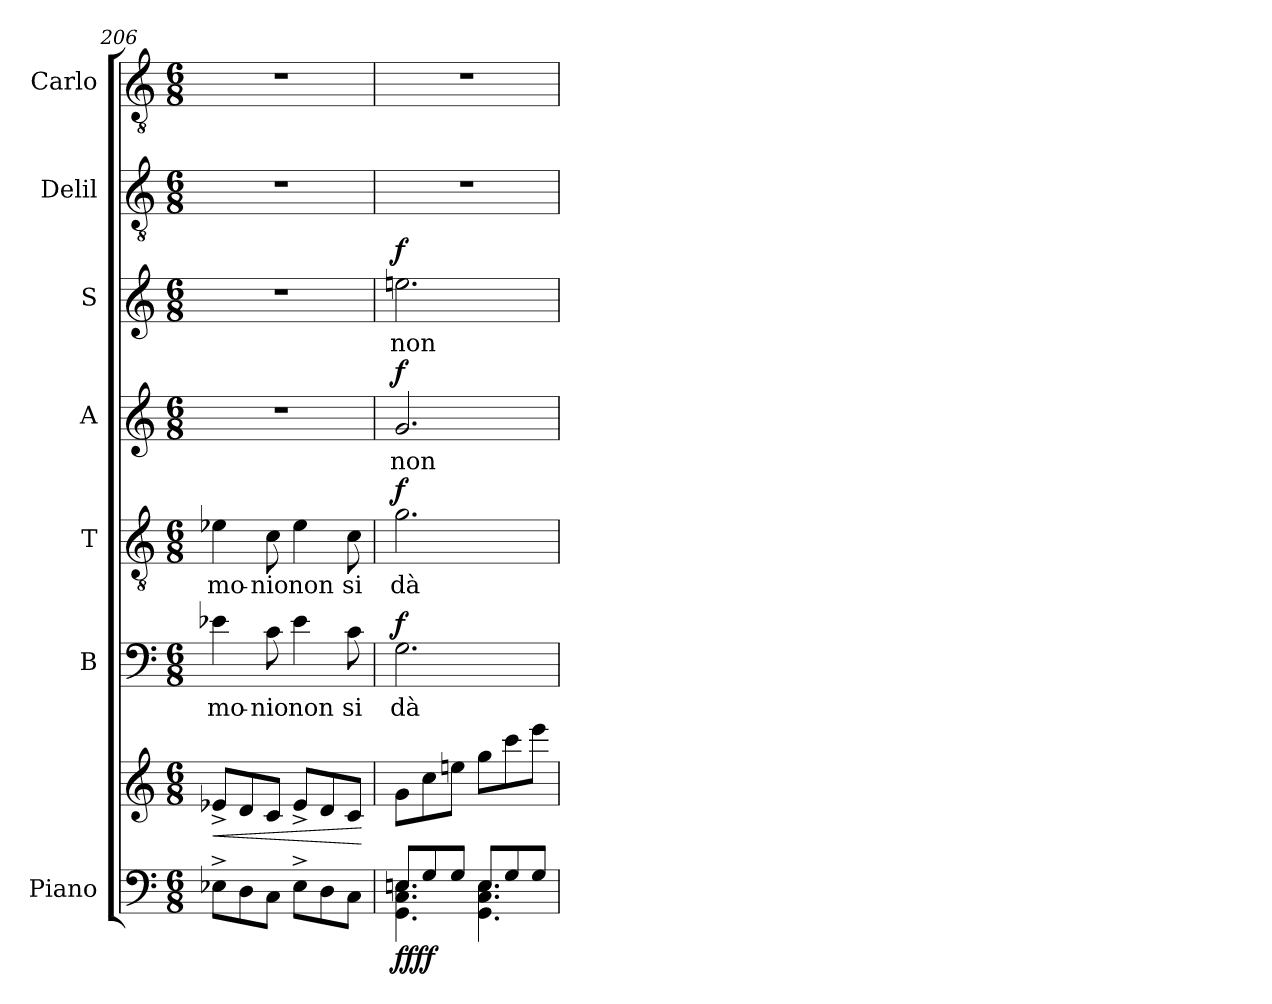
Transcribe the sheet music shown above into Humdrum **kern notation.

**kern	**kern	**dynam	**kern	**text	**dynam	**kern	**text	**dynam	**kern	**text	**dynam	**kern	**text	**dynam	**kern	**kern
*part7	*part7	*part7	*part6	*part6	*part6	*part5	*part5	*part5	*part4	*part4	*part4	*part3	*part3	*part3	*part2	*part1
*staff8	*staff7	*staff7/8	*staff6	*staff6	*staff6	*staff5	*staff5	*staff5	*staff4	*staff4	*staff4	*staff3	*staff3	*staff3	*staff2	*staff1
*I"Piano	*	*	*I"B	*	*	*I"T	*	*	*I"A	*	*	*I"S	*	*	*I"Delil	*I"Carlo
*I'Pno	*	*	*I'B	*	*	*I'T	*	*	*I'A	*	*	*I'S	*	*	*	*
*clefF4	*clefG2	*	*clefF4	*	*	*clefGv2	*	*	*clefG2	*	*	*clefG2	*	*	*clefGv2	*clefGv2
*k[]	*k[]	*	*k[]	*	*	*k[]	*	*	*k[]	*	*	*k[]	*	*	*k[]	*k[]
*M6/8	*M6/8	*	*M6/8	*	*	*M6/8	*	*	*M6/8	*	*	*M6/8	*	*	*M6/8	*M6/8
=206	=206	=206	=206	=206	=206	=206	=206	=206	=206	=206	=206	=206	=206	=206	=206	=206
!	!	!LO:HP:b	!	!	!	!	!	!	!	!	!	!	!	!	!	!
8E-X^\L	8e-X^/L	<	4e-X\	-mo-	.	4e-X\	-mo-	.	2.r	.	.	2.r	.	.	2.r	2.r
8D\	8d/	.	.	.	.	.	.	.	.	.	.	.	.	.	.	.
8C\J	8c/J	.	8c\	-nio	.	8c\	-nio	.	.	.	.	.	.	.	.	.
8E-^\L	8e-^/L	.	4e-\	non	.	4e-\	non	.	.	.	.	.	.	.	.	.
8D\	8d/	.	.	.	.	.	.	.	.	.	.	.	.	.	.	.
8C\J	8c/J	.	8c\	si	.	8c\	si	.	.	.	.	.	.	.	.	.
.	.	[	.	.	.	.	.	.	.	.	.	.	.	.	.	.
=207	=207	=207	=207	=207	=207	=207	=207	=207	=207	=207	=207	=207	=207	=207	=207	=207
*^	*	*	*	*	*	*	*	*	*	*	*	*	*	*	*	*
!	!	!	!LO:DY:b=2	!	!	!	!	!	!	!	!	!	!	!	!	!	!
!	!	!	!LO:DY:n=1:b	!	!	!LO:DY:a	!	!	!LO:DY:a	!	!	!LO:DY:a	!	!	!LO:DY:a	!	!
8En/L	4.GG\ 4.C\ 4.E\	8g\L	ff ff	2.G\	dà	f	2.g\	dà	f	2.g/	non	f	2.een\	non	f	2.r	2.r
8G/	.	8cc\	.	.	.	.	.	.	.	.	.	.	.	.	.	.	.
8G/J	.	8een\J	.	.	.	.	.	.	.	.	.	.	.	.	.	.	.
8E/L	4.GG\ 4.C\ 4.E\	8gg\L	.	.	.	.	.	.	.	.	.	.	.	.	.	.	.
8G/	.	8ccc\	.	.	.	.	.	.	.	.	.	.	.	.	.	.	.
8G/J	.	8eee\J	.	.	.	.	.	.	.	.	.	.	.	.	.	.	.
*v	*v	*	*	*	*	*	*	*	*	*	*	*	*	*	*	*	*
=	=	=	=	=	=	=	=	=	=	=	=	=	=	=	=	=
*-	*-	*-	*-	*-	*-	*-	*-	*-	*-	*-	*-	*-	*-	*-	*-	*-
